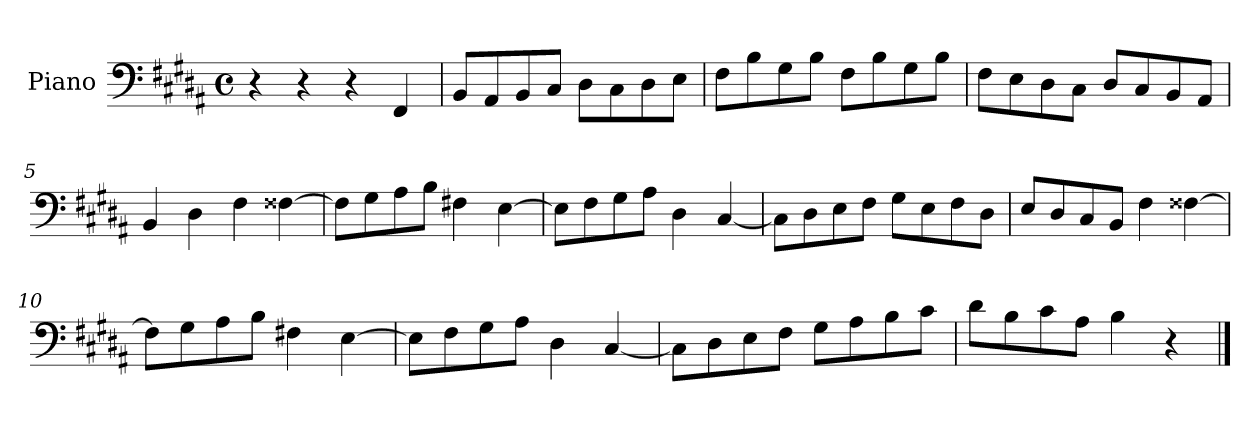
**kern
*part1
*staff1
*I"Piano
*I'Pno
*clefF4
*k[f#c#g#d#a#]
*M4/4
*met(c)
=1
4r
4r
4r
4FF#/
=2
8BB/L
8AA#/
8BB/
8C#/J
8D#\L
8C#\
8D#\
8E\J
=3
8F#\L
8B\
8G#\
8B\J
8F#\L
8B\
8G#\
8B\J
=4
8F#\L
8E\
8D#\
8C#\J
8D#/L
8C#/
8BB/
8AA#/J
=5
4BB/
4D#\
4F#\
[4F##X\
=6
8F##\L]
8G#\
8A#\
8B\J
4F#X\
[4E\
=7
8E\L]
8F#\
8G#\
8A#\J
4D#\
[4C#/
=8
8C#\L]
8D#\
8E\
8F#\J
8G#\L
8E\
8F#\
8D#\J
=9
8E/L
8D#/
8C#/
8BB/J
4F#\
[4F##X\
=10
8F##\L]
8G#\
8A#\
8B\J
4F#X\
[4E\
=11
8E\L]
8F#\
8G#\
8A#\J
4D#\
[4C#/
=12
8C#\L]
8D#\
8E\
8F#\J
8G#\L
8A#\
8B\
8c#\J
=13
8d#\L
8B\
8c#\
8A#\J
4B\
4r
==
*-
